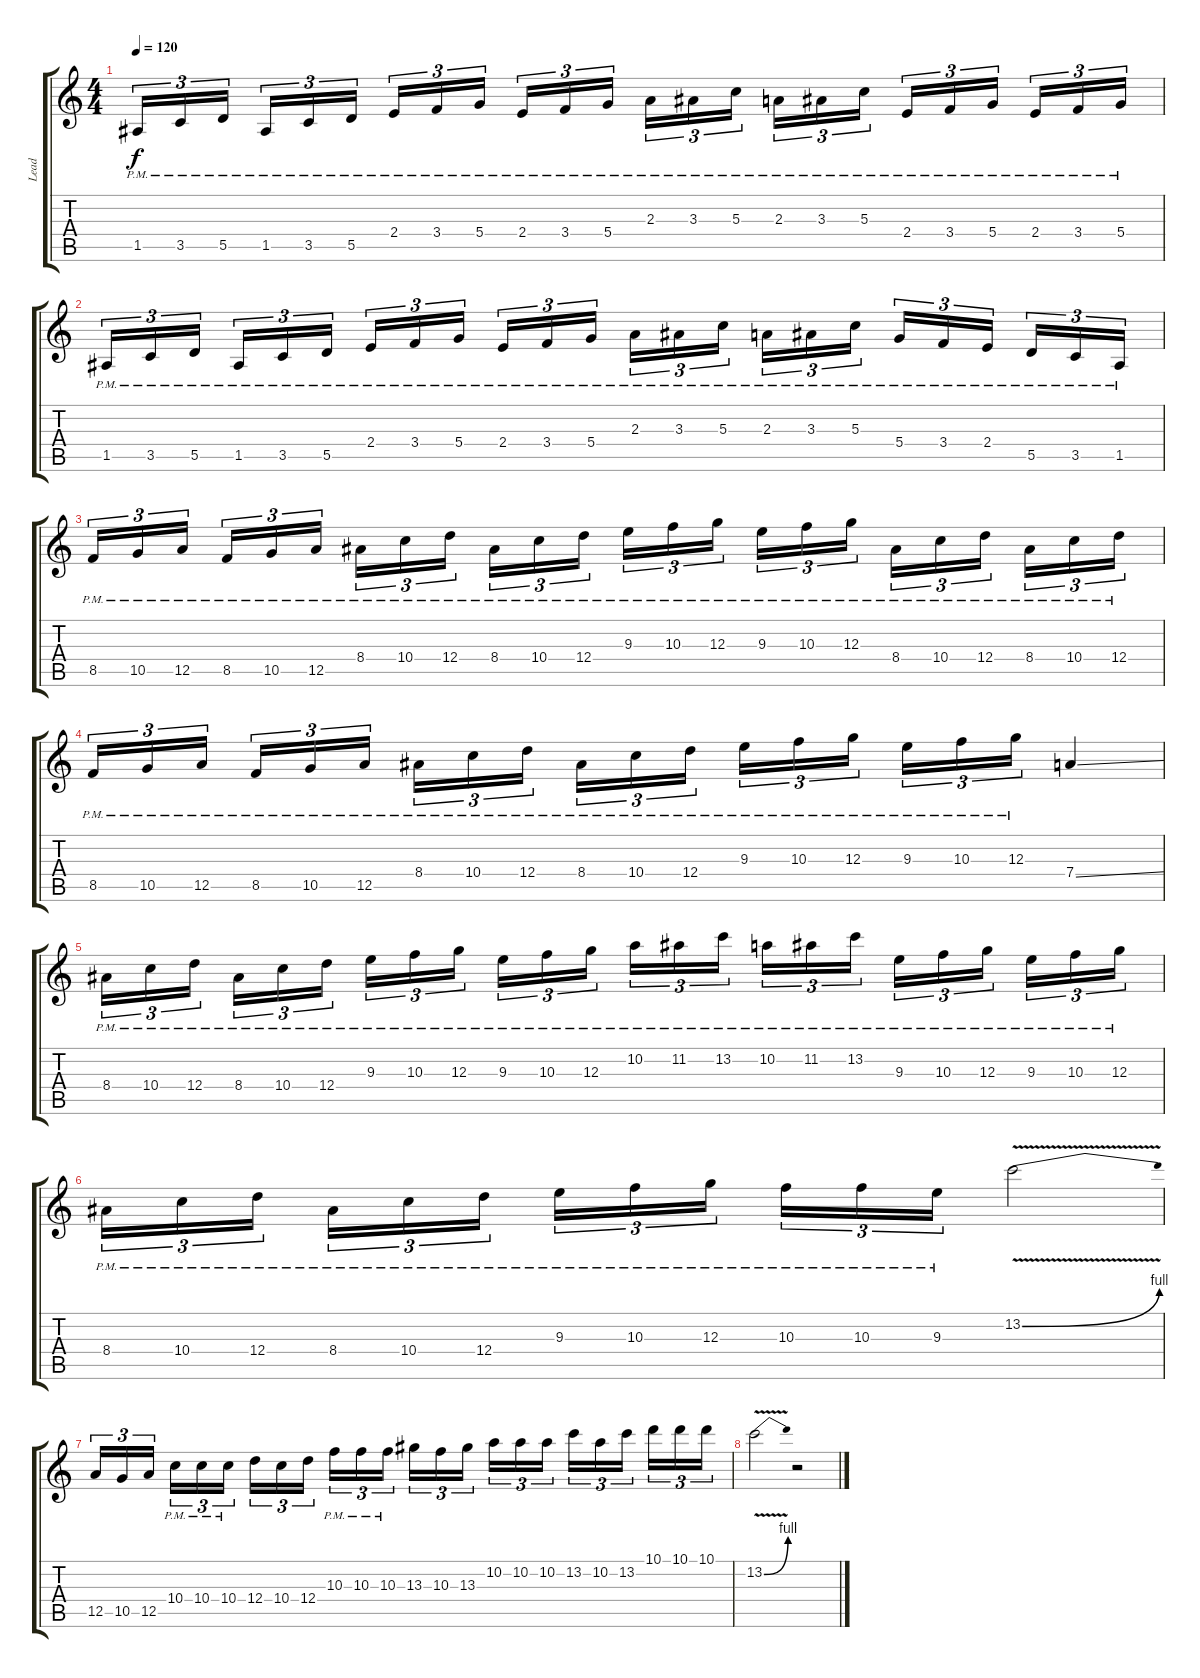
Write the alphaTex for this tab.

\track ("Lead" "Lead") {instrument acousticguitarsteel}
\staff {score tabs}
\tuning (E4 B3 G3 D3 A2 E2) {hide}
\ts (4 4)
\tempo 120
\clef g2
\ks c
1.5{pm}.16{tu (3 2) dy f} 3.5{pm}.16{tu (3 2)} 5.5{pm}.16{tu (3 2)} 1.5{pm}.16{tu (3 2)} 3.5{pm}.16{tu (3 2)} 5.5{pm}.16{tu (3 2)} 2.4{pm}.16{tu (3 2)} 3.4{pm}.16{tu (3 2)} 5.4{pm}.16{tu (3 2)} 2.4{pm}.16{tu (3 2)} 3.4{pm}.16{tu (3 2)} 5.4{pm}.16{tu (3 2)} 2.3{pm}.16{tu (3 2)} 3.3{pm}.16{tu (3 2)} 5.3{pm}.16{tu (3 2)} 2.3{pm}.16{tu (3 2)} 3.3{pm}.16{tu (3 2)} 5.3{pm}.16{tu (3 2)} 2.4{pm}.16{tu (3 2)} 3.4{pm}.16{tu (3 2)} 5.4{pm}.16{tu (3 2)} 2.4{pm}.16{tu (3 2)} 3.4{pm}.16{tu (3 2)} 5.4{pm}.16{tu (3 2)} |
1.5{pm}.16{tu (3 2)} 3.5{pm}.16{tu (3 2)} 5.5{pm}.16{tu (3 2)} 1.5{pm}.16{tu (3 2)} 3.5{pm}.16{tu (3 2)} 5.5{pm}.16{tu (3 2)} 2.4{pm}.16{tu (3 2)} 3.4{pm}.16{tu (3 2)} 5.4{pm}.16{tu (3 2)} 2.4{pm}.16{tu (3 2)} 3.4{pm}.16{tu (3 2)} 5.4{pm}.16{tu (3 2)} 2.3{pm}.16{tu (3 2)} 3.3{pm}.16{tu (3 2)} 5.3{pm}.16{tu (3 2)} 2.3{pm}.16{tu (3 2)} 3.3{pm}.16{tu (3 2)} 5.3{pm}.16{tu (3 2)} 5.4{pm}.16{tu (3 2)} 3.4{pm}.16{tu (3 2)} 2.4{pm}.16{tu (3 2)} 5.5{pm}.16{tu (3 2)} 3.5{pm}.16{tu (3 2)} 1.5{pm}.16{tu (3 2)} |
8.5{pm}.16{tu (3 2)} 10.5{pm}.16{tu (3 2)} 12.5{pm}.16{tu (3 2)} 8.5{pm}.16{tu (3 2)} 10.5{pm}.16{tu (3 2)} 12.5{pm}.16{tu (3 2)} 8.4{pm}.16{tu (3 2)} 10.4{pm}.16{tu (3 2)} 12.4{pm}.16{tu (3 2)} 8.4{pm}.16{tu (3 2)} 10.4{pm}.16{tu (3 2)} 12.4{pm}.16{tu (3 2)} 9.3{pm}.16{tu (3 2)} 10.3{pm}.16{tu (3 2)} 12.3{pm}.16{tu (3 2)} 9.3{pm}.16{tu (3 2)} 10.3{pm}.16{tu (3 2)} 12.3{pm}.16{tu (3 2)} 8.4{pm}.16{tu (3 2)} 10.4{pm}.16{tu (3 2)} 12.4{pm}.16{tu (3 2)} 8.4{pm}.16{tu (3 2)} 10.4{pm}.16{tu (3 2)} 12.4{pm}.16{tu (3 2)} |
8.5{pm}.16{tu (3 2)} 10.5{pm}.16{tu (3 2)} 12.5{pm}.16{tu (3 2)} 8.5{pm}.16{tu (3 2)} 10.5{pm}.16{tu (3 2)} 12.5{pm}.16{tu (3 2)} 8.4{pm}.16{tu (3 2)} 10.4{pm}.16{tu (3 2)} 12.4{pm}.16{tu (3 2)} 8.4{pm}.16{tu (3 2)} 10.4{pm}.16{tu (3 2)} 12.4{pm}.16{tu (3 2)} 9.3{pm}.16{tu (3 2)} 10.3{pm}.16{tu (3 2)} 12.3{pm}.16{tu (3 2)} 9.3{pm}.16{tu (3 2)} 10.3{pm}.16{tu (3 2)} 12.3{pm}.16{tu (3 2)} 7.4{ss}.4 |
8.4{pm}.16{tu (3 2)} 10.4{pm}.16{tu (3 2)} 12.4{pm}.16{tu (3 2)} 8.4{pm}.16{tu (3 2)} 10.4{pm}.16{tu (3 2)} 12.4{pm}.16{tu (3 2)} 9.3{pm}.16{tu (3 2)} 10.3{pm}.16{tu (3 2)} 12.3{pm}.16{tu (3 2)} 9.3{pm}.16{tu (3 2)} 10.3{pm}.16{tu (3 2)} 12.3{pm}.16{tu (3 2)} 10.2{pm}.16{tu (3 2)} 11.2{pm}.16{tu (3 2)} 13.2{pm}.16{tu (3 2)} 10.2{pm}.16{tu (3 2)} 11.2{pm}.16{tu (3 2)} 13.2{pm}.16{tu (3 2)} 9.3{pm}.16{tu (3 2)} 10.3{pm}.16{tu (3 2)} 12.3{pm}.16{tu (3 2)} 9.3{pm}.16{tu (3 2)} 10.3{pm}.16{tu (3 2)} 12.3{pm}.16{tu (3 2)} |
8.4{pm}.16{tu (3 2)} 10.4{pm}.16{tu (3 2)} 12.4{pm}.16{tu (3 2)} 8.4{pm}.16{tu (3 2)} 10.4{pm}.16{tu (3 2)} 12.4{pm}.16{tu (3 2)} 9.3{pm}.16{tu (3 2)} 10.3{pm}.16{tu (3 2)} 12.3{pm}.16{tu (3 2)} 10.3{pm}.16{tu (3 2)} 10.3{pm}.16{tu (3 2)} 9.3{pm}.16{tu (3 2)} 13.2{be (bend 0 0 60 4) v}.2 |
12.5.16{tu (3 2)} 10.5.16{tu (3 2)} 12.5.16{tu (3 2)} 10.4{pm}.16{tu (3 2)} 10.4{pm}.16{tu (3 2)} 10.4{pm}.16{tu (3 2)} 12.4.16{tu (3 2)} 10.4.16{tu (3 2)} 12.4.16{tu (3 2)} 10.3{pm}.16{tu (3 2)} 10.3{pm}.16{tu (3 2)} 10.3{pm}.16{tu (3 2)} 13.3.16{tu (3 2)} 10.3.16{tu (3 2)} 13.3.16{tu (3 2)} 10.2.16{tu (3 2)} 10.2.16{tu (3 2)} 10.2.16{tu (3 2)} 13.2.16{tu (3 2)} 10.2.16{tu (3 2)} 13.2.16{tu (3 2)} 10.1.16{tu (3 2)} 10.1.16{tu (3 2)} 10.1.16{tu (3 2)} |
13.2{be (bend 0 0 60 4) v}.2 r.2
